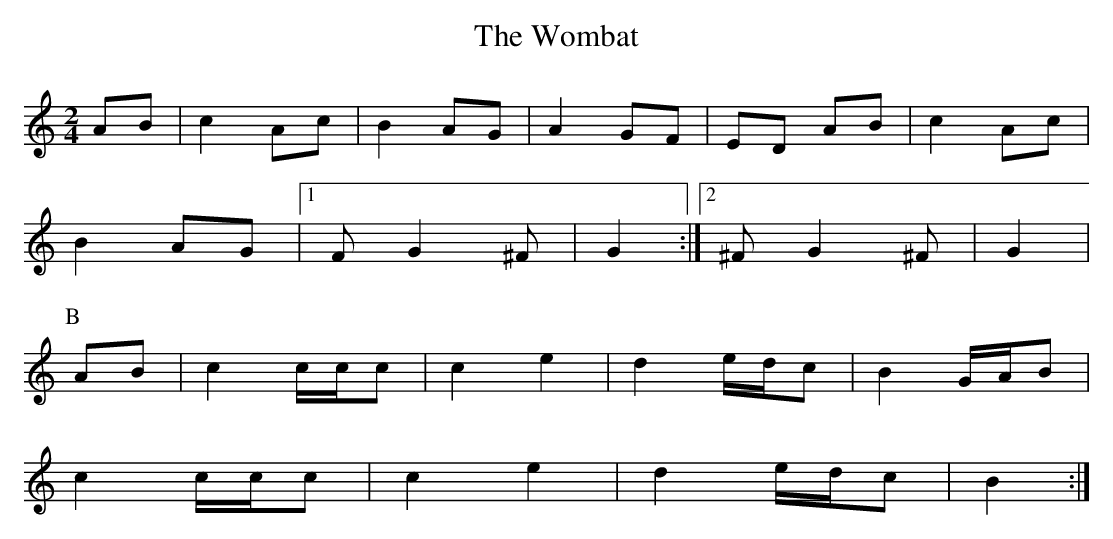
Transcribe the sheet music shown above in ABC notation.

X:1
T:The Wombat
M:2/4
L:1/8
K:C
AB|c2 Ac|B2 AG|A2 GF|ED AB|c2 Ac|
B2 AG|[1 F G2 ^F|G2:|[2 ^F G2 ^F| G2 |
P:B
AB|c2 c/c/c|c2 e2|d2 e/d/c|B2 G/A/B|
c2 c/c/c|c2 e2|d2 e/d/c|B2:|
